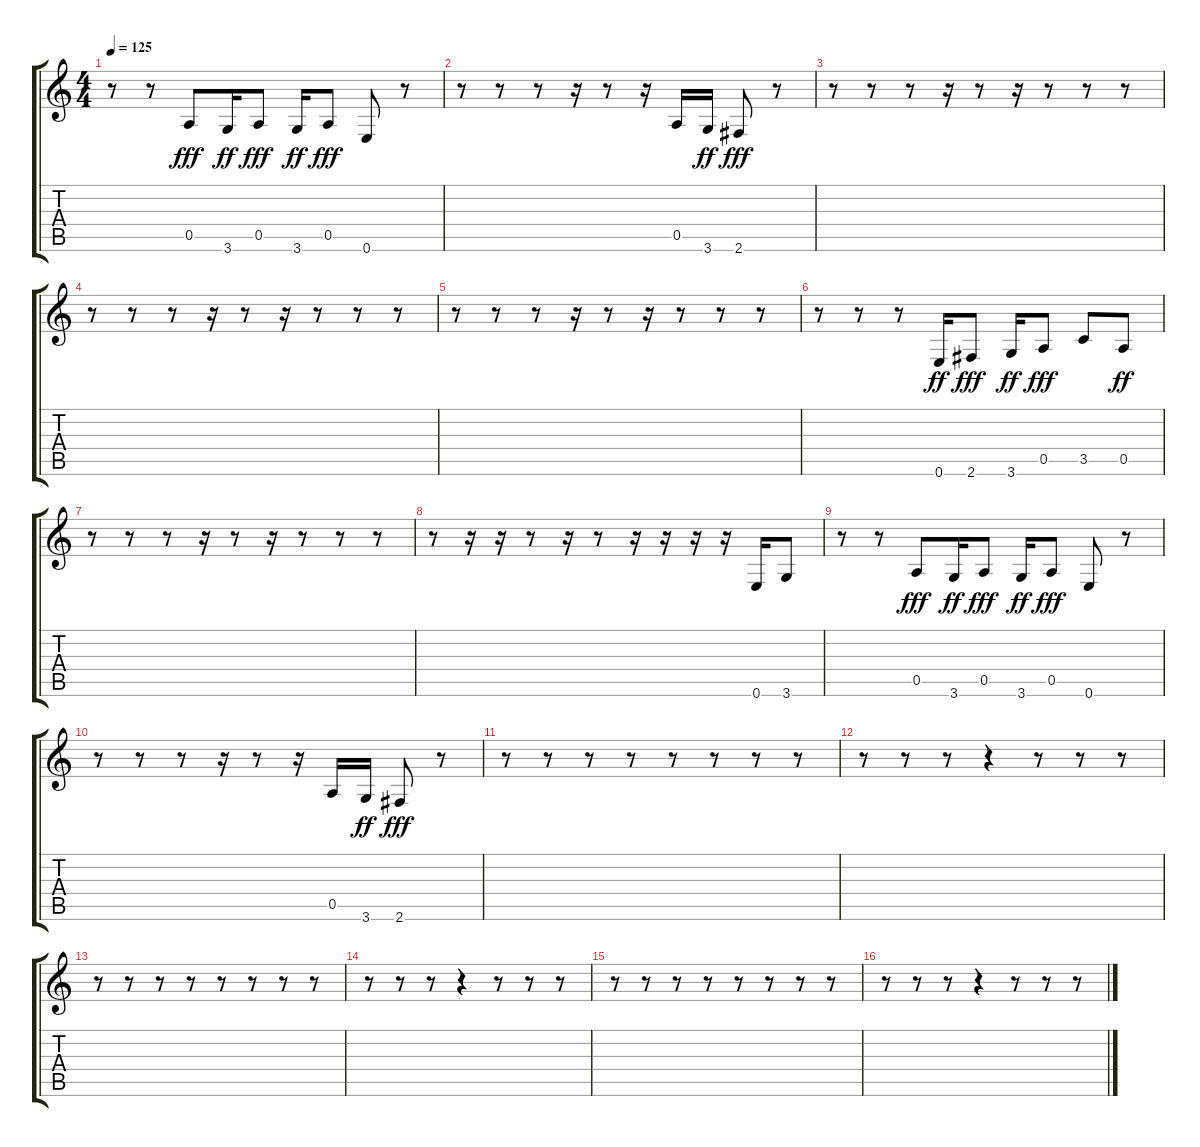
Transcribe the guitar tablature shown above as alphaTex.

\track "" {instrument electricbassfinger}
\staff {score tabs}
\tuning (E4 B3 G3 D3 A2 E2) {hide}
\ts (4 4)
\tempo 125
\clef g2
\ks c
r.8{dy ff} r.8 0.5.8{dy fff} 3.6.16{dy ff} 0.5.8{dy fff} 3.6.16{dy ff} 0.5.8{dy fff} 0.6.8 r.8 |
r.8 r.8 r.8 r.16 r.8 r.16 0.5.16 3.6.16{dy ff} 2.6.8{dy fff} r.8 |
r.8 r.8 r.8 r.16 r.8 r.16 r.8 r.8 r.8 |
r.8 r.8 r.8 r.16 r.8 r.16 r.8 r.8 r.8 |
r.8 r.8 r.8 r.16 r.8 r.16 r.8 r.8 r.8 |
r.8 r.8 r.8 0.6.16{dy ff} 2.6.8{dy fff} 3.6.16{dy ff} 0.5.8{dy fff} 3.5.8 0.5.8{dy ff} |
r.8 r.8 r.8 r.16 r.8 r.16 r.8 r.8 r.8 |
r.8 r.16 r.16 r.8 r.16 r.8 r.16 r.16 r.16 r.16 0.6.16 3.6.8 |
r.8 r.8 0.5.8{dy fff} 3.6.16{dy ff} 0.5.8{dy fff} 3.6.16{dy ff} 0.5.8{dy fff} 0.6.8 r.8 |
r.8 r.8 r.8 r.16 r.8 r.16 0.5.16 3.6.16{dy ff} 2.6.8{dy fff} r.8 |
r.8 r.8 r.8 r.8 r.8 r.8 r.8 r.8 |
r.8 r.8 r.8 r.4 r.8 r.8 r.8 |
r.8 r.8 r.8 r.8 r.8 r.8 r.8 r.8 |
r.8 r.8 r.8 r.4 r.8 r.8 r.8 |
r.8 r.8 r.8 r.8 r.8 r.8 r.8 r.8 |
r.8 r.8 r.8 r.4 r.8 r.8 r.8
